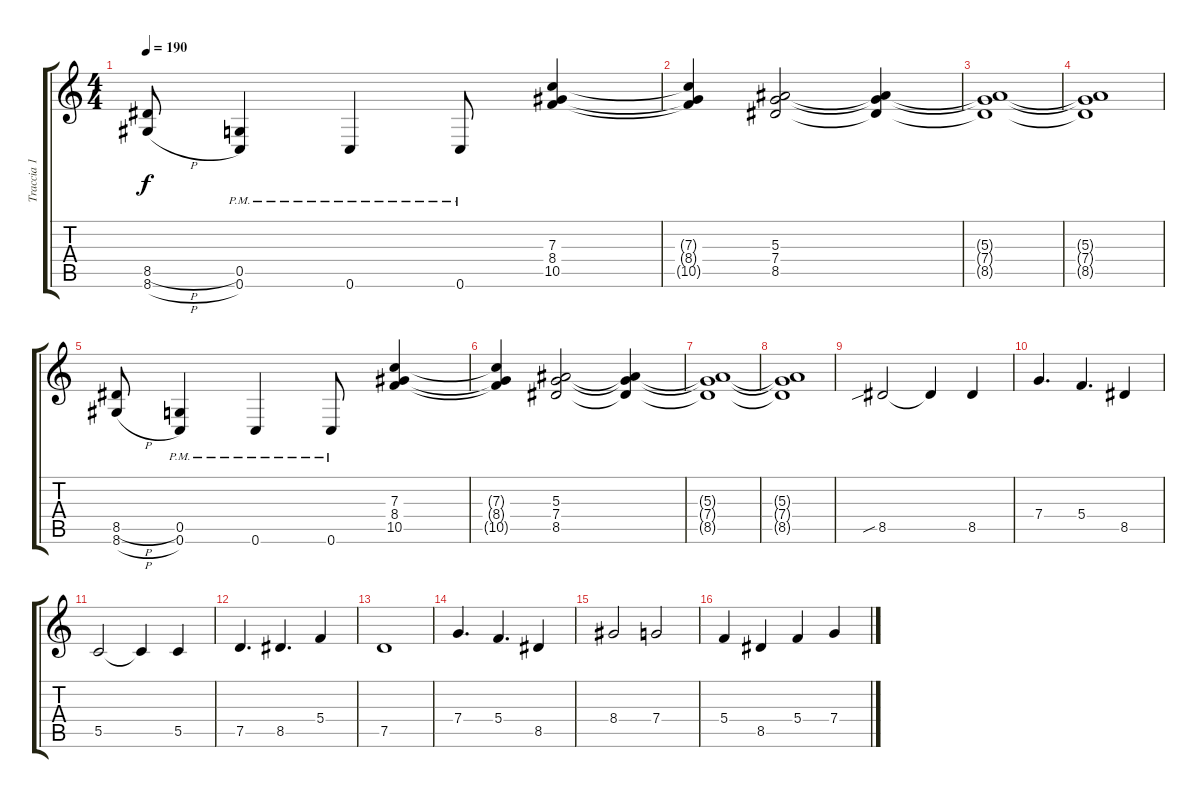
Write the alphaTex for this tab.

\track ("Traccia 1" "Traccia 1") {instrument distortionguitar}
\staff {score tabs}
\tuning (D4 A3 F3 C3 G2 C2) {hide}
\ts (4 4)
\tempo 190
\clef g2
\ks c
(8.5{h} 8.6{h}).8{dy f} (0.5{pm} 0.6{pm}).4 0.6{pm}.4 0.6{pm}.8 (7.3 8.4 10.5).4 |
(7.3{t} 8.4{t} 10.5{t}).4 (5.3 7.4 8.5).2 (5.3{t} 7.4{t} 8.5{t}).4 |
(5.3{t} 7.4{t} 8.5{t}).1 |
(5.3{t} 7.4{t} 8.5{t}).1 |
(8.5{h} 8.6{h}).8 (0.5{pm} 0.6{pm}).4 0.6{pm}.4 0.6{pm}.8 (7.3 8.4 10.5).4 |
(7.3{t} 8.4{t} 10.5{t}).4 (5.3 7.4 8.5).2 (5.3{t} 7.4{t} 8.5{t}).4 |
(5.3{t} 7.4{t} 8.5{t}).1 |
(5.3{t} 7.4{t} 8.5{t}).1 |
8.5{sib}.2 8.5{t}.4 8.5.4 |
7.4.4{d} 5.4.4{d} 8.5.4 |
5.5.2 5.5{t}.4 5.5.4 |
7.5.4{d} 8.5.4{d} 5.4.4 |
7.5.1 |
7.4.4{d} 5.4.4{d} 8.5.4 |
8.4.2 7.4.2 |
5.4.4 8.5.4 5.4.4 7.4.4
